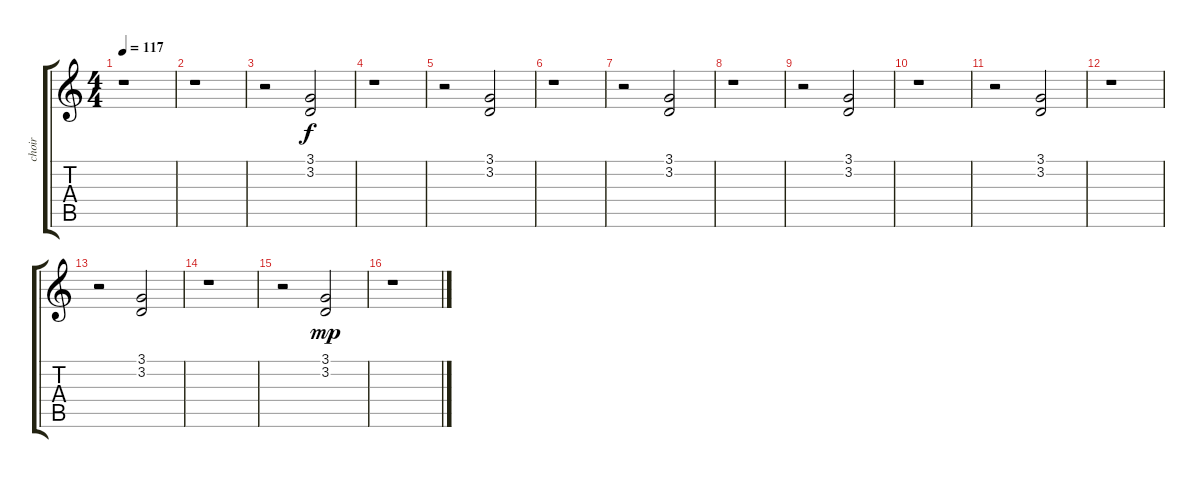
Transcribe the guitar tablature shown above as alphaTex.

\track ("choir" "choir") {instrument choiraahs}
\staff {score tabs}
\tuning (E4 B3 G3 D3 A2 E2) {hide}
\ts (4 4)
\tempo 117
\clef g2
\ks c
r.1{dy f} |
r.1 |
r.2 (3.1 3.2).2{balance 4} |
r.1 |
r.2 (3.1 3.2).2{balance 4} |
r.1 |
r.2 (3.1 3.2).2{balance 4} |
r.1 |
r.2 (3.1 3.2).2{balance 4} |
r.1 |
r.2 (3.1 3.2).2{balance 4} |
r.1 |
r.2 (3.1 3.2).2{balance 4} |
r.1 |
r.2 (3.1 3.2).2{dy mp balance 4} |
r.1
